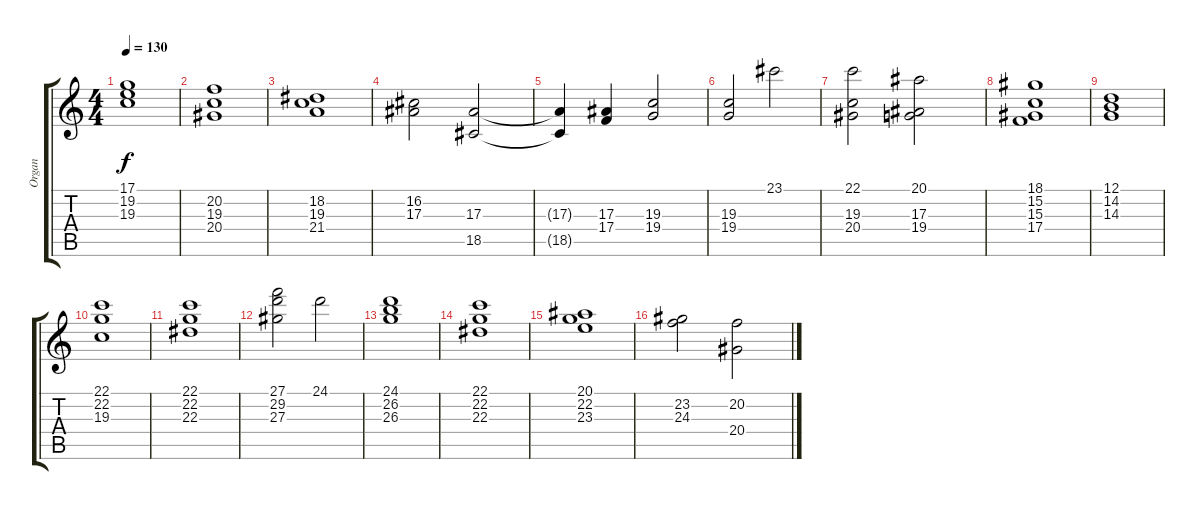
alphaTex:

\track ("Organ" "Organ") {instrument churchorgan}
\staff {score tabs}
\tuning (D4 A3 F3 C3 G2 D2) {hide}
\ts (4 4)
\tempo 130
\clef g2
\ks c
(17.1 19.2 19.3).1{dy f} |
(20.2 19.3 20.4).1 |
(18.2 19.3 21.4).1 |
(16.2 17.3).2 (17.3 18.5).2 |
(17.3{t} 18.5{t}).4 (17.3 17.4).4 (19.3 19.4).2 |
(19.3 19.4).2 23.1.2 |
(22.1 19.3 20.4).2 (20.1 17.3 19.4).2 |
(18.1 15.2 15.3 17.4).1 |
(12.1 14.2 14.3).1 |
(22.1 22.2 19.3).1 |
(22.1 22.2 22.3).1 |
(27.1 29.2 27.3).2 24.1.2 |
(24.1 26.2 26.3).1 |
(22.1 22.2 22.3).1 |
(20.1 22.2 23.3).1 |
(23.2 24.3).2 (20.2 20.4).2
